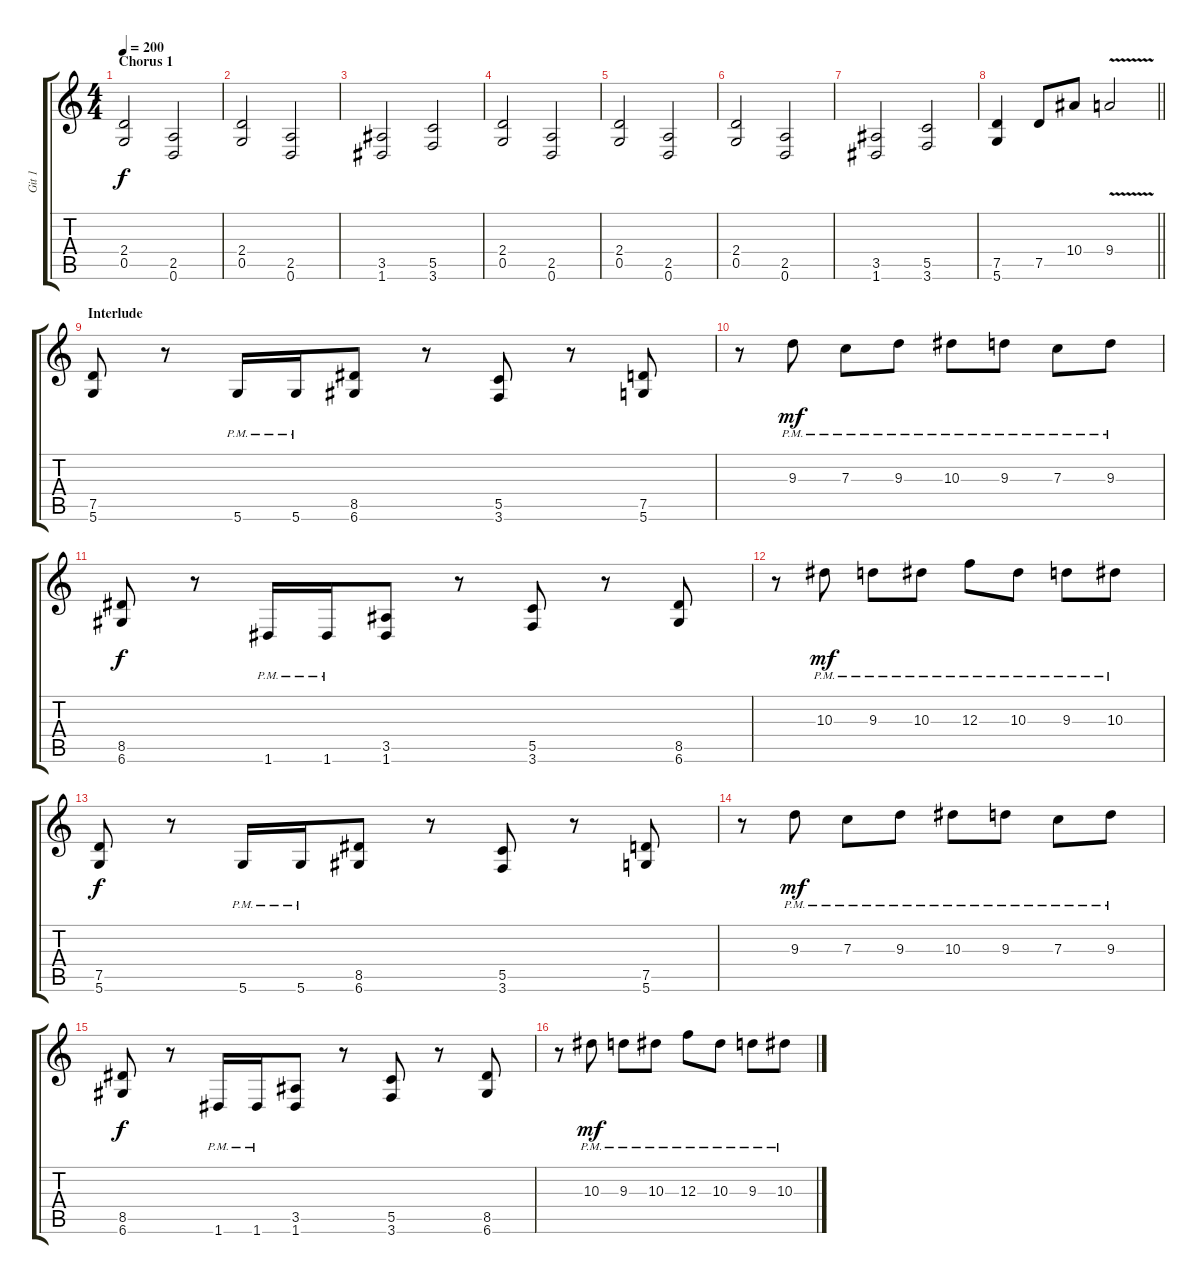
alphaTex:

\track ("Git 1" "Git 1") {instrument overdrivenguitar}
\staff {score tabs}
\tuning (D4 A3 F3 C3 G2 D2) {hide}
\ts (4 4)
\section ("" "Chorus 1")
\tempo 200
\clef g2
\ks c
(2.4 0.5).2{dy f} (2.5 0.6).2 |
(2.4 0.5).2 (2.5 0.6).2 |
(3.5 1.6).2 (5.5 3.6).2 |
(2.4 0.5).2 (2.5 0.6).2 |
(2.4 0.5).2 (2.5 0.6).2 |
(2.4 0.5).2 (2.5 0.6).2 |
(3.5 1.6).2 (5.5 3.6).2 |
\barLineRight lightlight
(7.5 5.6).4 7.5.8 10.4.8 9.4{v}.2 |
\section ("" "Interlude")
(7.5 5.6).8 r.8 5.6{pm}.16 5.6{pm}.16 (8.5 6.6).8 r.8 (5.5 3.6).8 r.8 (7.5 5.6).8 |
r.8 9.3{pm}.8{dy mf} 7.3{pm}.8 9.3{pm}.8 10.3{pm}.8 9.3{pm}.8 7.3{pm}.8 9.3{pm}.8 |
(8.5 6.6).8{dy f} r.8 1.6{pm}.16 1.6{pm}.16 (3.5 1.6).8 r.8 (5.5 3.6).8 r.8 (8.5 6.6).8 |
r.8 10.3{pm}.8{dy mf} 9.3{pm}.8 10.3{pm}.8 12.3{pm}.8 10.3{pm}.8 9.3{pm}.8 10.3{pm}.8 |
(7.5 5.6).8{dy f} r.8 5.6{pm}.16 5.6{pm}.16 (8.5 6.6).8 r.8 (5.5 3.6).8 r.8 (7.5 5.6).8 |
r.8 9.3{pm}.8{dy mf} 7.3{pm}.8 9.3{pm}.8 10.3{pm}.8 9.3{pm}.8 7.3{pm}.8 9.3{pm}.8 |
(8.5 6.6).8{dy f} r.8 1.6{pm}.16 1.6{pm}.16 (3.5 1.6).8 r.8 (5.5 3.6).8 r.8 (8.5 6.6).8 |
r.8 10.3{pm}.8{dy mf} 9.3{pm}.8 10.3{pm}.8 12.3{pm}.8 10.3{pm}.8 9.3{pm}.8 10.3{pm}.8
